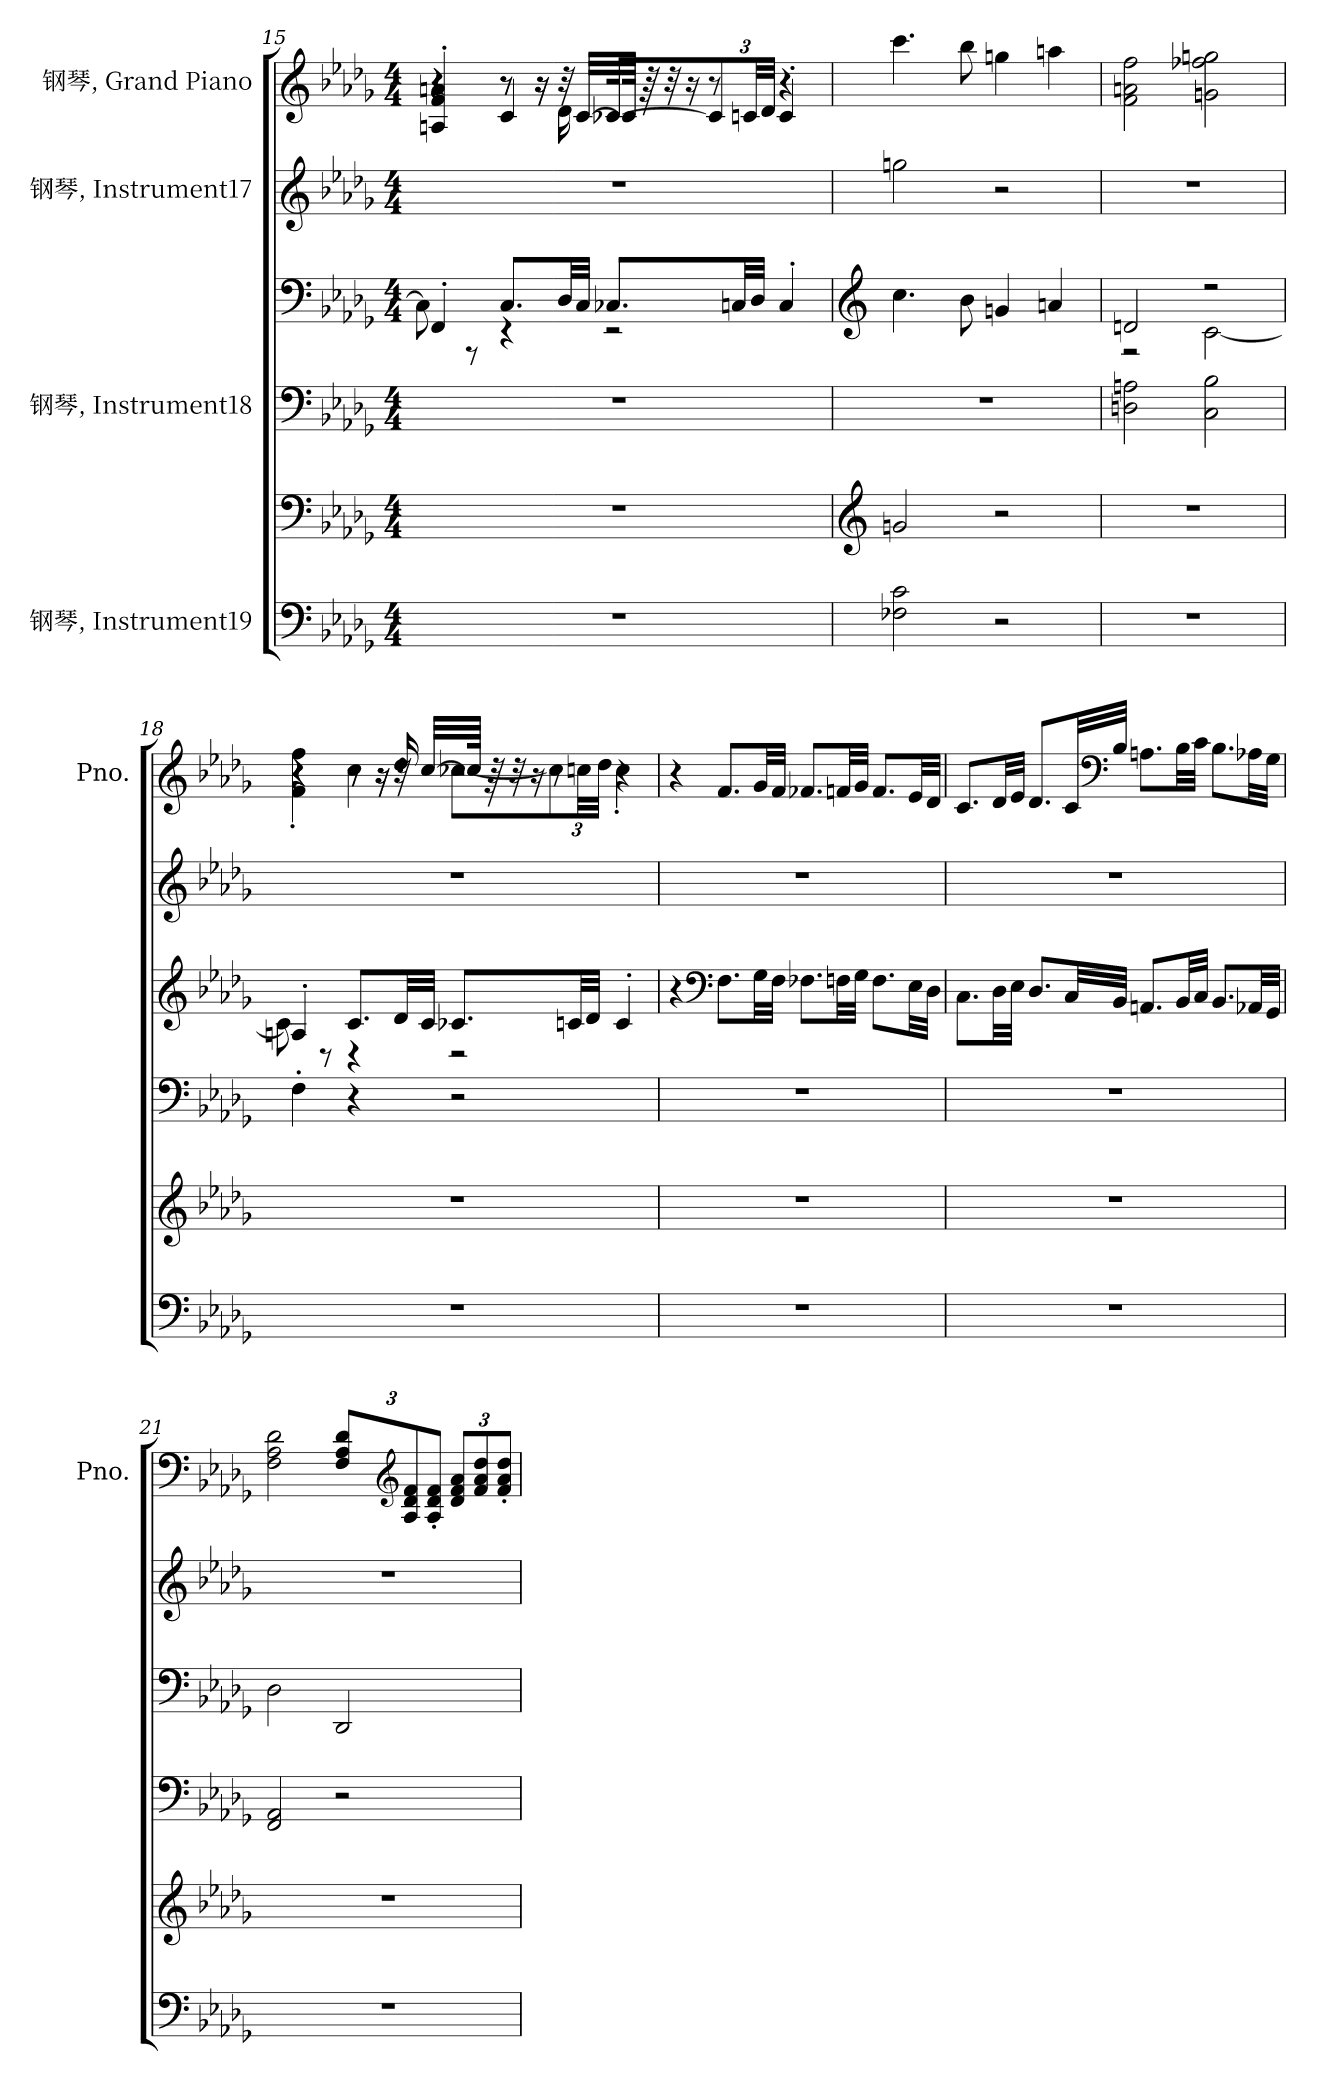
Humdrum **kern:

**kern	**kern	**kern	**kern	**kern	**kern
*part4	*part4	*part3	*part3	*part2	*part1
*staff6	*staff5	*staff4	*staff3	*staff2	*staff1
*I"钢琴, Instrument19	*	*I"钢琴, Instrument18	*	*I"钢琴, Instrument17	*I"钢琴, Grand Piano
*	*	*	*	*	*I'Pno.
!!LO:PB:g=z
*clefF4	*clefF4	*clefF4	*clefF4	*clefG2	*clefG2
*k[b-e-a-d-g-]	*k[b-e-a-d-g-]	*k[b-e-a-d-g-]	*k[b-e-a-d-g-]	*k[b-e-a-d-g-]	*k[b-e-a-d-g-]
*M4/4	*M4/4	*M4/4	*M4/4	*M4/4	*M4/4
=15	=15	=15	=15	=15	=15
*	*	*	*^	*	*^
*	*	*	*	*	*	*	*^
1r	1r	1r	4FF'/	8C\]	1r	4An/' 4f/' 4an/'	4r	4r
.	.	.	.	8r	.	.	.	.
.	.	.	8.C/L	4r	.	4c/	8r	8r
.	.	.	.	.	.	.	16r	16r
.	.	.	32D-/LL	.	.	.	16d-\	32r
.	.	.	32C/JJJ	.	.	.	.	[32c/LLL
.	.	.	8.C-X/L	2r	.	[8c-X/L	2r	64c/JJJk]
.	.	.	.	.	.	.	.	64r
.	.	.	.	.	.	.	.	32r
.	.	.	.	.	.	.	.	16r
*	*	*	*	*	*	*Xbrackettup	*	*
.	.	.	.	.	.	12c-/]	.	8r
.	.	.	32Cn/LL	.	.	.	.	.
.	.	.	.	.	.	48cn/LL	.	.
.	.	.	32D-/JJJ	.	.	.	.	.
.	.	.	.	.	.	48d-/JJJ	.	.
.	.	.	4C'/	.	.	4c'/	.	4r
*	*	*	*v	*v	*	*v	*v	*v
=16	=16	=16	=16	=16	=16
*	*clefG2	*	*clefG2	*	*
2F-X\ 2c\	2gn/	1r	4.cc\	2ggn\	4.ccc\
.	.	.	8b-\	.	8bb-\
2r	2r	.	4gn/	2r	4ggn\
.	.	.	4an/	.	4aan\
=17	=17	=17	=17	=17	=17
*	*	*	*^	*	*
1r	1r	2Dn\ 2An\	2dn/	2r	1r	2f\ 2an\ 2ff\
.	.	2C\ 2B-\	2r	[2c\	.	2gn\ 2ff-X\ 2ggn\
!!LO:LB:g=z
=18	=18	=18	=18	=18	=18	=18
*	*	*	*	*	*	*^
*	*	*	*	*	*	*	*^
1r	1r	4F'\	4An'/	8c\]	1r	4r	4f\' 4ff\'	4r
.	.	.	.	8r	.	.	.	.
.	.	4r	8.c/L	4r	.	8r	4cc\	8r
.	.	.	.	.	.	16r	.	16r
.	.	.	32d-/LL	.	.	16dd-/	.	32r
.	.	.	32c/JJJ	.	.	.	.	[32cc/LLL
.	.	2r	8.c-X/L	2r	.	2r	[8cc-X\L	64cc/JJJk]
.	.	.	.	.	.	.	.	64r
.	.	.	.	.	.	.	.	32r
.	.	.	.	.	.	.	.	16r
.	.	.	.	.	.	.	12cc-\]	8r
.	.	.	32cn/LL	.	.	.	.	.
.	.	.	.	.	.	.	48ccn\LL	.
.	.	.	32d-/JJJ	.	.	.	.	.
.	.	.	.	.	.	.	48dd-\JJJ	.
.	.	.	4c'/	.	.	.	4cc'\	4r
*	*	*	*v	*v	*	*v	*v	*v
=19	=19	=19	=19	=19	=19
1r	1r	1r	4r	1r	4r
*	*	*	*clefF4	*	*
.	.	.	8.F\L	.	8.f/L
.	.	.	32G-\LL	.	32g-/LL
.	.	.	32F\JJJ	.	32f/JJJ
.	.	.	8.F-X\L	.	8.f-X/L
.	.	.	32Fn\LL	.	32fn/LL
.	.	.	32G-\JJJ	.	32g-/JJJ
.	.	.	8.F\L	.	8.f/L
.	.	.	32E-\LL	.	32e-/LL
.	.	.	32D-\JJJ	.	32d-/JJJ
!!LO:PB:g=z
=20	=20	=20	=20	=20	=20
1r	1r	1r	8.C\L	1r	8.c/L
.	.	.	32D-\LL	.	32d-/LL
.	.	.	32E-\JJJ	.	32e-/JJJ
.	.	.	8.D-/L	.	8.d-/L
.	.	.	32C/LL	.	32c/LL
*	*	*	*	*	*clefF4
.	.	.	32BB-/JJJ	.	32B-/JJJ
.	.	.	8.AAn/L	.	8.An\L
.	.	.	32BB-/LL	.	32B-\LL
.	.	.	32C/JJJ	.	32c\JJJ
.	.	.	8.BB-/L	.	8.B-\L
.	.	.	32AA-X/LL	.	32A-X\LL
.	.	.	32GG-/JJJ	.	32G-\JJJ
=21	=21	=21	=21	=21	=21
1r	1r	2FF/ 2AA-/	2D-\	1r	2F\ 2A-\ 2d-\
.	.	2r	2DD-/	.	12F/ 12A-/ 12d-/L
*	*	*	*	*	*clefG2
.	.	.	.	.	12A-/ 12d-/ 12f/
.	.	.	.	.	12A-/' 12d-/' 12f/'J
.	.	.	.	.	12d-/ 12f/ 12a-/L
.	.	.	.	.	12f/ 12a-/ 12dd-/
.	.	.	.	.	12f/' 12a-/' 12dd-/'J
=	=	=	=	=	=
*-	*-	*-	*-	*-	*-
